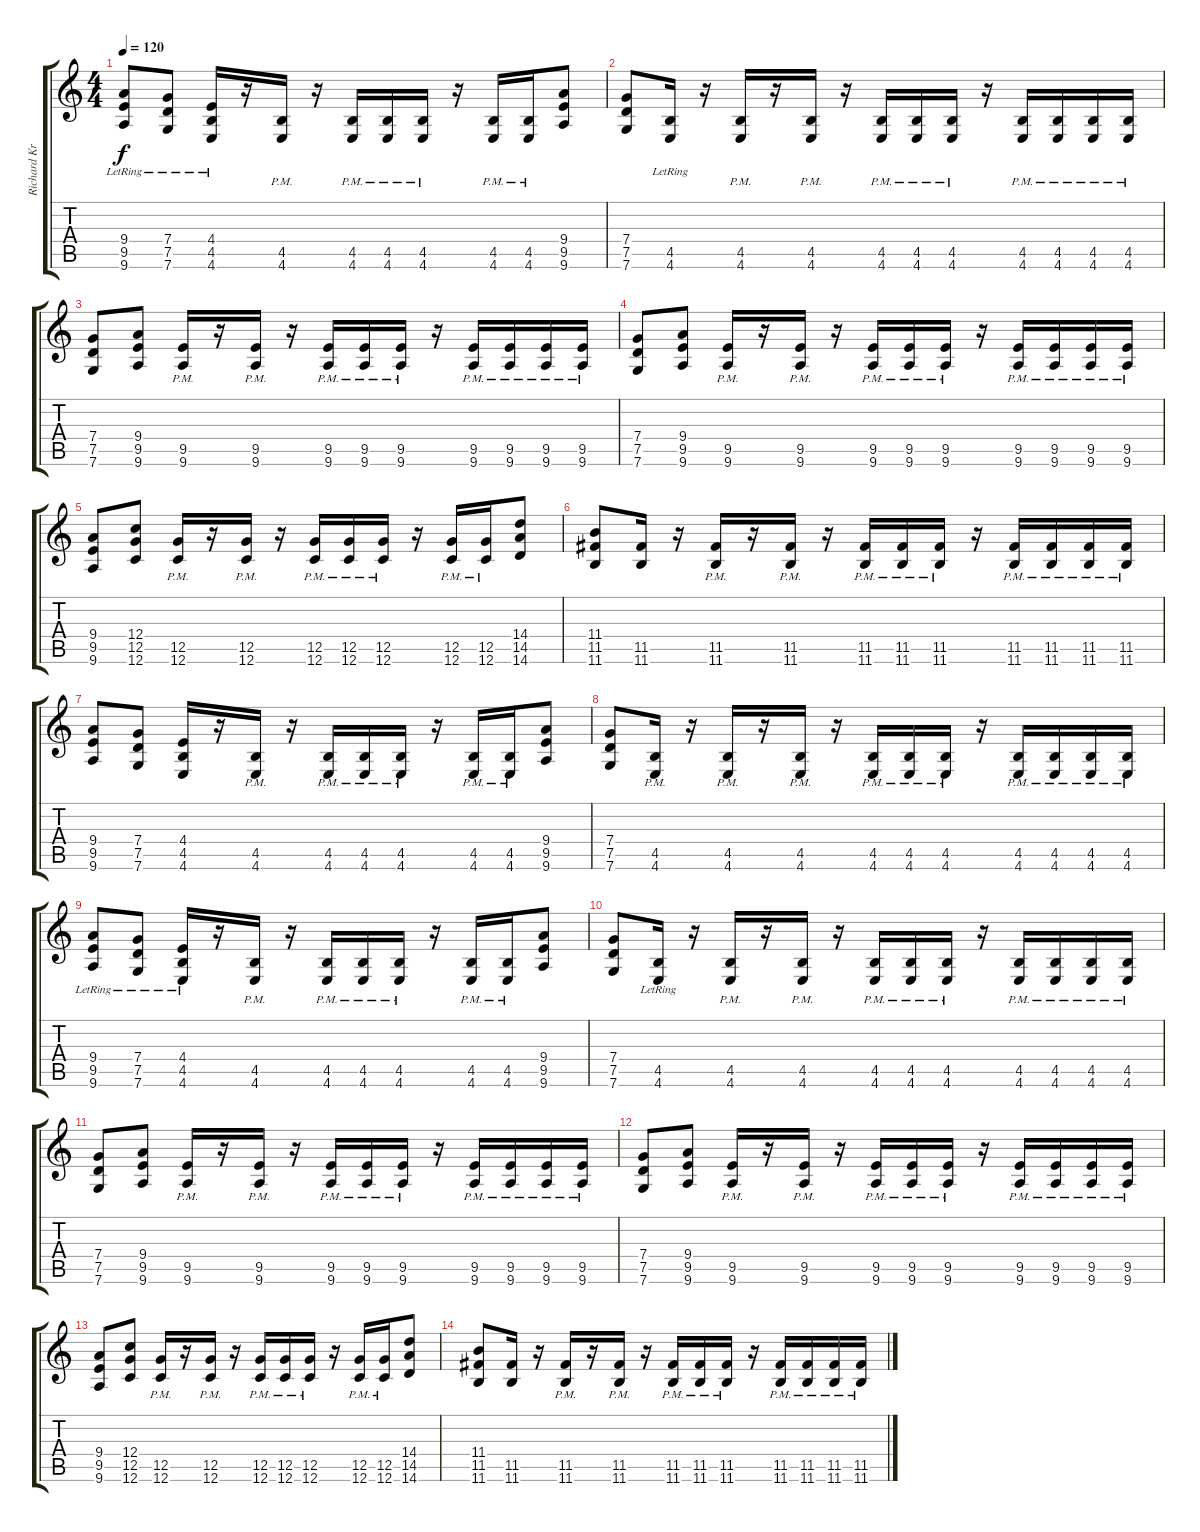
\track ("Richard Kruspe - Guitar I" "Richard Kr") {instrument distortionguitar}
\staff {score tabs}
\tuning (D4 A3 F3 C3 G2 C2) {hide}
\ts (4 4)
\tempo 120
\clef g2
\ks c
(9.4{lr} 9.5{lr} 9.6{lr}).8{dy f} (7.4{lr} 7.5{lr} 7.6{lr}).8 (4.4{lr} 4.5{lr} 4.6{lr}).16 r.16 (4.5{pm} 4.6{pm}).16 r.16 (4.5{pm} 4.6{pm}).16 (4.5{pm} 4.6{pm}).16 (4.5{pm} 4.6{pm}).16 r.16 (4.5{pm} 4.6{pm}).16 (4.5{pm} 4.6{pm}).16 (9.4 9.5 9.6).8 |
(7.4 7.5 7.6).8 (4.5{lr} 4.6{lr}).16 r.16 (4.5{pm} 4.6{pm}).16 r.16 (4.5{pm} 4.6{pm}).16 r.16 (4.5{pm} 4.6{pm}).16 (4.5{pm} 4.6{pm}).16 (4.5{pm} 4.6{pm}).16 r.16 (4.5{pm} 4.6{pm}).16 (4.5{pm} 4.6{pm}).16 (4.5{pm} 4.6{pm}).16 (4.5{pm} 4.6{pm}).16 |
(7.4 7.5 7.6).8 (9.4 9.5 9.6).8 (9.5{pm} 9.6{pm}).16 r.16 (9.5{pm} 9.6{pm}).16 r.16 (9.5{pm} 9.6{pm}).16 (9.5{pm} 9.6{pm}).16 (9.5{pm} 9.6{pm}).16 r.16 (9.5{pm} 9.6{pm}).16 (9.5{pm} 9.6{pm}).16 (9.5{pm} 9.6{pm}).16 (9.5{pm} 9.6{pm}).16 |
(7.4 7.5 7.6).8 (9.4 9.5 9.6).8 (9.5{pm} 9.6{pm}).16 r.16 (9.5{pm} 9.6{pm}).16 r.16 (9.5{pm} 9.6{pm}).16 (9.5{pm} 9.6{pm}).16 (9.5{pm} 9.6{pm}).16 r.16 (9.5{pm} 9.6{pm}).16 (9.5{pm} 9.6{pm}).16 (9.5{pm} 9.6{pm}).16 (9.5{pm} 9.6{pm}).16 |
(9.4 9.5 9.6).8 (12.4 12.5 12.6).8 (12.5{pm} 12.6{pm}).16 r.16 (12.5{pm} 12.6{pm}).16 r.16 (12.5{pm} 12.6{pm}).16 (12.5{pm} 12.6{pm}).16 (12.5{pm} 12.6{pm}).16 r.16 (12.5{pm} 12.6{pm}).16 (12.5{pm} 12.6{pm}).16 (14.4 14.5 14.6).8 |
(11.4 11.5 11.6).8 (11.5 11.6).16 r.16 (11.5{pm} 11.6{pm}).16 r.16 (11.5{pm} 11.6{pm}).16 r.16 (11.5{pm} 11.6{pm}).16 (11.5{pm} 11.6{pm}).16 (11.5{pm} 11.6{pm}).16 r.16 (11.5{pm} 11.6{pm}).16 (11.5{pm} 11.6{pm}).16 (11.5{pm} 11.6{pm}).16 (11.5{pm} 11.6{pm}).16 |
(9.4 9.5 9.6).8 (7.4 7.5 7.6).8 (4.4 4.5 4.6).16 r.16 (4.5{pm} 4.6{pm}).16 r.16 (4.5{pm} 4.6{pm}).16 (4.5{pm} 4.6{pm}).16 (4.5{pm} 4.6{pm}).16 r.16 (4.5{pm} 4.6{pm}).16 (4.5{pm} 4.6{pm}).16 (9.4 9.5 9.6).8 |
(7.4 7.5 7.6).8 (4.5{pm} 4.6{pm}).16 r.16 (4.5{pm} 4.6{pm}).16 r.16 (4.5{pm} 4.6{pm}).16 r.16 (4.5{pm} 4.6{pm}).16 (4.5{pm} 4.6{pm}).16 (4.5{pm} 4.6{pm}).16 r.16 (4.5{pm} 4.6{pm}).16 (4.5{pm} 4.6{pm}).16 (4.5{pm} 4.6{pm}).16 (4.5{pm} 4.6{pm}).16 |
(9.4{lr} 9.5{lr} 9.6{lr}).8 (7.4{lr} 7.5{lr} 7.6{lr}).8 (4.4{lr} 4.5{lr} 4.6{lr}).16 r.16 (4.5{pm} 4.6{pm}).16 r.16 (4.5{pm} 4.6{pm}).16 (4.5{pm} 4.6{pm}).16 (4.5{pm} 4.6{pm}).16 r.16 (4.5{pm} 4.6{pm}).16 (4.5{pm} 4.6{pm}).16 (9.4 9.5 9.6).8 |
(7.4 7.5 7.6).8 (4.5{lr} 4.6{lr}).16 r.16 (4.5{pm} 4.6{pm}).16 r.16 (4.5{pm} 4.6{pm}).16 r.16 (4.5{pm} 4.6{pm}).16 (4.5{pm} 4.6{pm}).16 (4.5{pm} 4.6{pm}).16 r.16 (4.5{pm} 4.6{pm}).16 (4.5{pm} 4.6{pm}).16 (4.5{pm} 4.6{pm}).16 (4.5{pm} 4.6{pm}).16 |
(7.4 7.5 7.6).8 (9.4 9.5 9.6).8 (9.5{pm} 9.6{pm}).16 r.16 (9.5{pm} 9.6{pm}).16 r.16 (9.5{pm} 9.6{pm}).16 (9.5{pm} 9.6{pm}).16 (9.5{pm} 9.6{pm}).16 r.16 (9.5{pm} 9.6{pm}).16 (9.5{pm} 9.6{pm}).16 (9.5{pm} 9.6{pm}).16 (9.5{pm} 9.6{pm}).16 |
(7.4 7.5 7.6).8 (9.4 9.5 9.6).8 (9.5{pm} 9.6{pm}).16 r.16 (9.5{pm} 9.6{pm}).16 r.16 (9.5{pm} 9.6{pm}).16 (9.5{pm} 9.6{pm}).16 (9.5{pm} 9.6{pm}).16 r.16 (9.5{pm} 9.6{pm}).16 (9.5{pm} 9.6{pm}).16 (9.5{pm} 9.6{pm}).16 (9.5{pm} 9.6{pm}).16 |
(9.4 9.5 9.6).8 (12.4 12.5 12.6).8 (12.5{pm} 12.6{pm}).16 r.16 (12.5{pm} 12.6{pm}).16 r.16 (12.5{pm} 12.6{pm}).16 (12.5{pm} 12.6{pm}).16 (12.5{pm} 12.6{pm}).16 r.16 (12.5{pm} 12.6{pm}).16 (12.5{pm} 12.6{pm}).16 (14.4 14.5 14.6).8 |
(11.4 11.5 11.6).8 (11.5 11.6).16 r.16 (11.5{pm} 11.6{pm}).16 r.16 (11.5{pm} 11.6{pm}).16 r.16 (11.5{pm} 11.6{pm}).16 (11.5{pm} 11.6{pm}).16 (11.5{pm} 11.6{pm}).16 r.16 (11.5{pm} 11.6{pm}).16 (11.5{pm} 11.6{pm}).16 (11.5{pm} 11.6{pm}).16 (11.5{pm} 11.6{pm}).16
